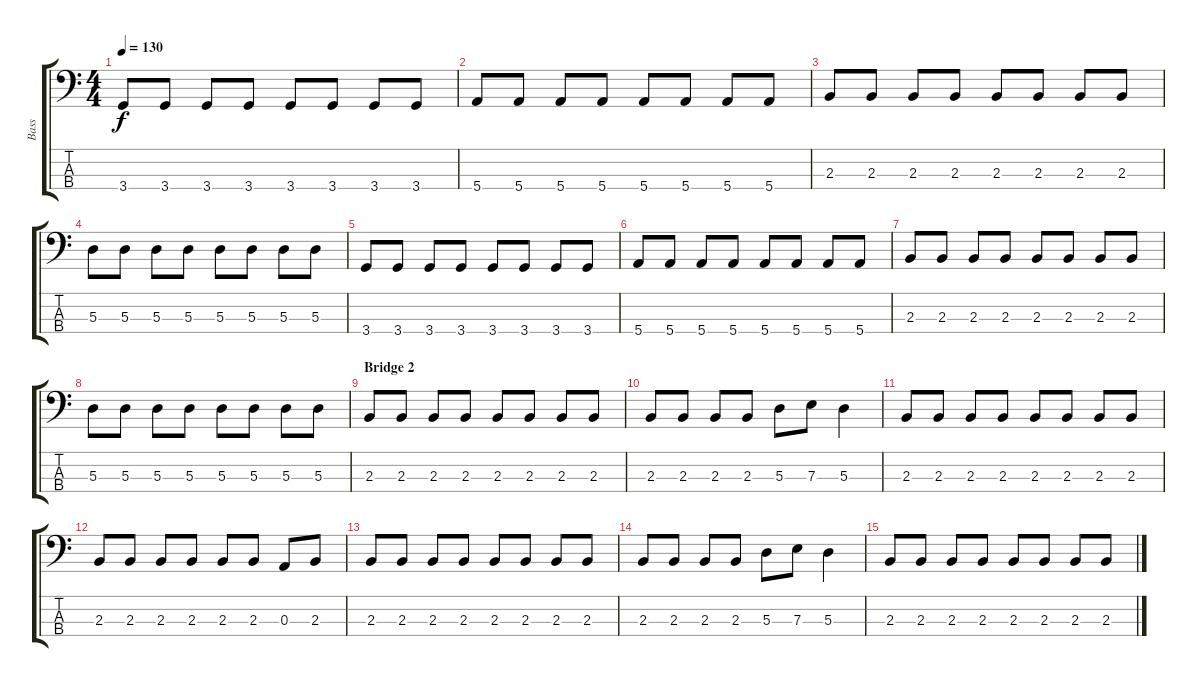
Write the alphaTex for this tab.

\track ("Bass" "Bass") {instrument electricbassfinger}
\staff {score tabs}
\tuning (G2 D2 A1 E1) {hide}
\ts (4 4)
\tempo 130
\clef f4
\ks c
3.4.8{dy f} 3.4.8 3.4.8 3.4.8 3.4.8 3.4.8 3.4.8 3.4.8 |
5.4.8 5.4.8 5.4.8 5.4.8 5.4.8 5.4.8 5.4.8 5.4.8 |
2.3.8 2.3.8 2.3.8 2.3.8 2.3.8 2.3.8 2.3.8 2.3.8 |
5.3.8 5.3.8 5.3.8 5.3.8 5.3.8 5.3.8 5.3.8 5.3.8 |
3.4.8 3.4.8 3.4.8 3.4.8 3.4.8 3.4.8 3.4.8 3.4.8 |
5.4.8 5.4.8 5.4.8 5.4.8 5.4.8 5.4.8 5.4.8 5.4.8 |
2.3.8 2.3.8 2.3.8 2.3.8 2.3.8 2.3.8 2.3.8 2.3.8 |
5.3.8 5.3.8 5.3.8 5.3.8 5.3.8 5.3.8 5.3.8 5.3.8 |
\section ("" "Bridge 2")
2.3.8 2.3.8 2.3.8 2.3.8 2.3.8 2.3.8 2.3.8 2.3.8 |
2.3.8 2.3.8 2.3.8 2.3.8 5.3.8 7.3.8 5.3.4 |
2.3.8 2.3.8 2.3.8 2.3.8 2.3.8 2.3.8 2.3.8 2.3.8 |
2.3.8 2.3.8 2.3.8 2.3.8 2.3.8 2.3.8 0.3.8 2.3.8 |
2.3.8 2.3.8 2.3.8 2.3.8 2.3.8 2.3.8 2.3.8 2.3.8 |
2.3.8 2.3.8 2.3.8 2.3.8 5.3.8 7.3.8 5.3.4 |
2.3.8 2.3.8 2.3.8 2.3.8 2.3.8 2.3.8 2.3.8 2.3.8
